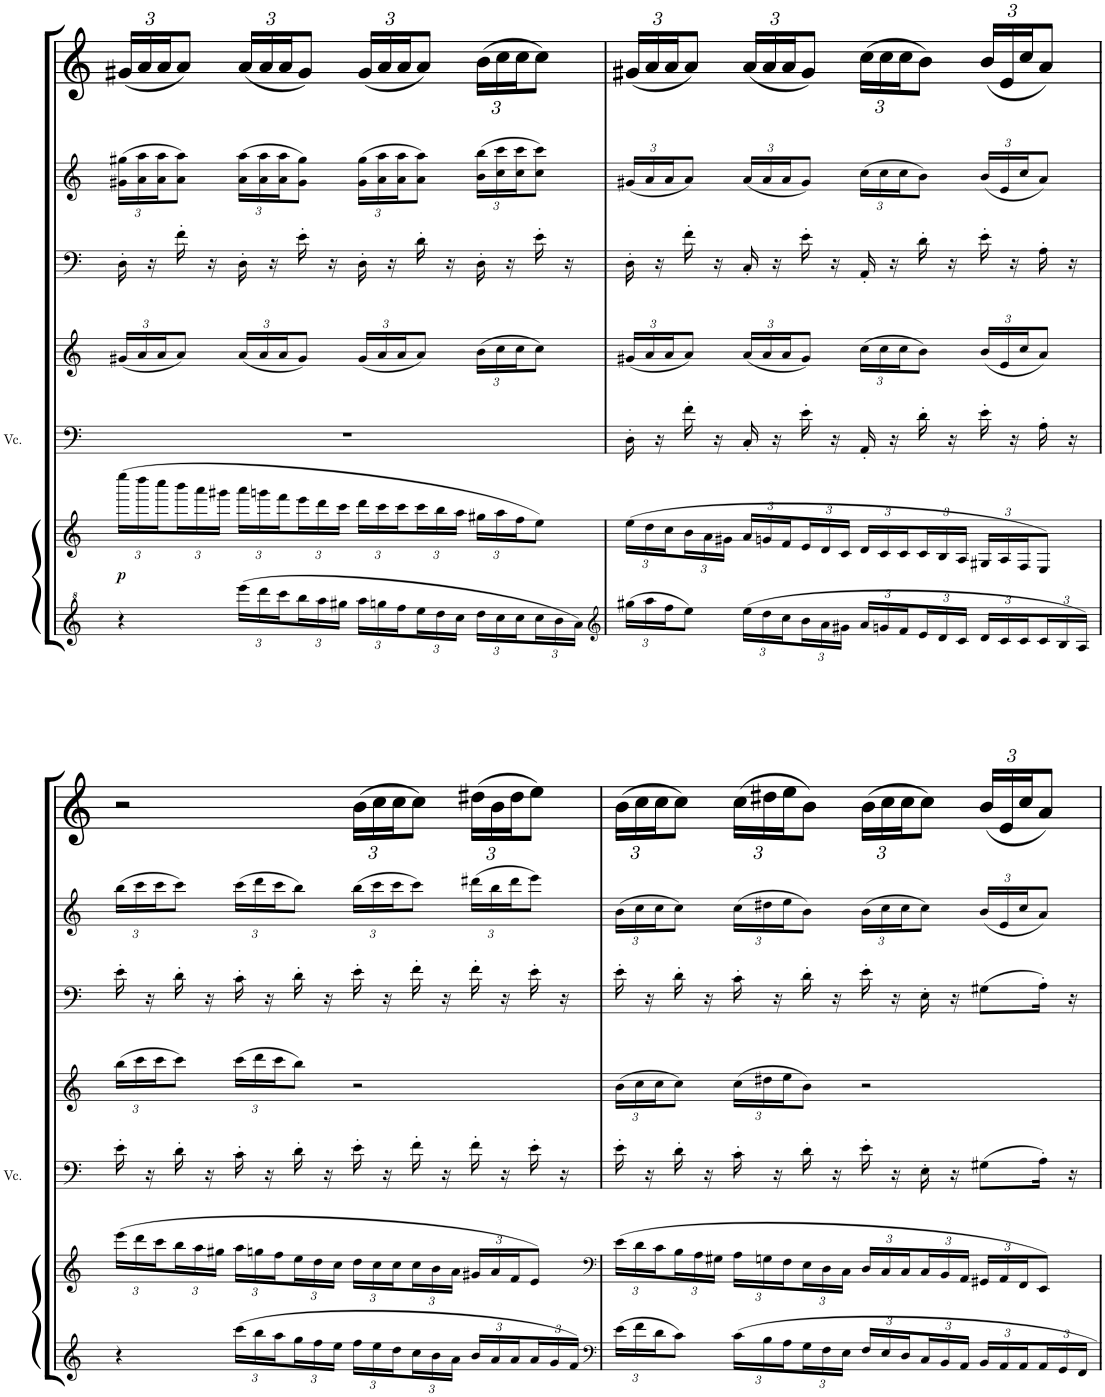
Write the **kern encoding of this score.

**kern	**kern	**dynam	**kern	**kern	**kern	**kern	**kern
*part5	*part5	*part5	*part4	*part3	*part2	*part2	*part1
*staff7	*staff6	*staff6/7	*staff5	*staff4	*staff3	*staff2	*staff1
*I"Piano	*	*	*I"Violonchelo	*I"Violín	*I"Piano	*	*I"Piano
*I'Pno	*	*	*I'Vc.	*I'Vln	*I'Pno	*	*I'Pno
!!LO:PB:g=z
*clefG^2	*clefG2	*	*clefF4	*clefG2	*clefF4	*clefG2	*clefG2
*k[]	*k[]	*	*k[]	*k[]	*k[]	*k[]	*k[]
*M4/4	*M4/4	*	*M4/4	*M4/4	*M4/4	*M4/4	*M4/4
*	*Xbrackettup	*	*	*Xbrackettup	*	*Xbrackettup	*Xbrackettup
=17	=17	=17	=17	=17	=17	=17	=17
!	!	!LO:DY:b	!	!	!	!	!
4r	(24eeee\LL	p	1r	(24g#X/LL	16D'\	(24g#X\ 24gg#X\LL	(24g#X/LL
.	24dddd\	.	.	24a/	.	24a\ 24aa\	24a/
.	.	.	.	.	16r	.	.
.	24cccc\	.	.	24a/J	.	24a\ 24aa\J	24a/J
.	24bbb\	.	.	8a/J)	16f'\	8a\ 8aa\J)	8a/J)
.	24aaa\	.	.	.	.	.	.
.	.	.	.	.	16r	.	.
.	24ggg#X\JJ	.	.	.	.	.	.
*Xbrackettup	*	*	*	*	*	*	*
24eeee\LL	24aaa\LL	.	.	(24a/LL	16D'\	(24a\ 24aa\LL	(24a/LL
24dddd\	24gggn\	.	.	24a/	.	24a\ 24aa\	24a/
.	.	.	.	.	16r	.	.
24cccc\	24fff\	.	.	24a/J	.	24a\ 24aa\J	24a/J
24bbb\	24eee\	.	.	8g#/J)	16e'\	8g#\ 8gg#\J)	8g#/J)
24aaa\	24ddd\	.	.	.	.	.	.
.	.	.	.	.	16r	.	.
24ggg#X\JJ	24ccc\JJ	.	.	.	.	.	.
24aaa\LL	24ddd\LL	.	.	(24g#/LL	16D'\	(24g#\ 24gg#\LL	(24g#/LL
24gggn\	24ccc\	.	.	24a/	.	24a\ 24aa\	24a/
.	.	.	.	.	16r	.	.
24fff\	24ccc\	.	.	24a/J	.	24a\ 24aa\J	24a/J
24eee\	24ccc\	.	.	8a/J)	16d'\	8a\ 8aa\J)	8a/J)
24ddd\	24bb\	.	.	.	.	.	.
.	.	.	.	.	16r	.	.
24ccc\JJ	24aa\JJ	.	.	.	.	.	.
24ddd\LL	24gg#X\LL	.	.	(24b\LL	16D'\	(24b\ 24bb\LL	(24b\LL
24ccc\	24aa\	.	.	24cc\	.	24cc\ 24ccc\	24cc\
.	.	.	.	.	16r	.	.
24ccc\	24ff\J	.	.	24cc\J	.	24cc\ 24ccc\J	24cc\J
24ccc\	8ee\J)	.	.	8cc\J)	16e'\	8cc\ 8ccc\J)	8cc\J)
24bb\	.	.	.	.	.	.	.
.	.	.	.	.	16r	.	.
24aa\JJ	.	.	.	.	.	.	.
=18	=18	=18	=18	=18	=18	=18	=18
*clefG2	*	*	*	*	*	*	*
24gg#X\LL	(24ee\LL	.	16D'\	(24g#X/LL	16D'\	(24g#X/LL	(24g#X/LL
24aa\	24dd\	.	.	24a/	.	24a/	24a/
.	.	.	16r	.	16r	.	.
24ff\J	24cc\	.	.	24a/J	.	24a/J	24a/J
8ee\J	24b\	.	16f'\	8a/J)	16f'\	8a/J)	8a/J)
.	24a\	.	.	.	.	.	.
.	.	.	16r	.	16r	.	.
.	24g#X\JJ	.	.	.	.	.	.
24ee\LL	24a/LL	.	16C'/	(24a/LL	16C'/	(24a/LL	(24a/LL
24dd\	24gn/	.	.	24a/	.	24a/	24a/
.	.	.	16r	.	16r	.	.
24cc\	24f/	.	.	24a/J	.	24a/J	24a/J
24b\	24e/	.	16e'\	8g#/J)	16e'\	8g#/J)	8g#/J)
24a\	24d/	.	.	.	.	.	.
.	.	.	16r	.	16r	.	.
24g#X\JJ	24c/JJ	.	.	.	.	.	.
24a/LL	24d/LL	.	16AA'/	(24cc\LL	16AA'/	(24cc\LL	(24cc\LL
24gn/	24c/	.	.	24cc\	.	24cc\	24cc\
.	.	.	16r	.	16r	.	.
24f/	24c/	.	.	24cc\J	.	24cc\J	24cc\J
24e/	24c/	.	16d'\	8b\J)	16d'\	8b\J)	8b\J)
24d/	24B/	.	.	.	.	.	.
.	.	.	16r	.	16r	.	.
24c/JJ	24A/JJ	.	.	.	.	.	.
24d/LL	24G#X/LL	.	16e'\	(24b/LL	16e'\	(24b/LL	(24b/LL
24c/	24A/	.	.	24e/	.	24e/	24e/
.	.	.	16r	.	16r	.	.
24c/	24F/J	.	.	24cc/J	.	24cc/J	24cc/J
24c/	8E/J)	.	16A'\	8a/J)	16A'\	8a/J)	8a/J)
24B/	.	.	.	.	.	.	.
.	.	.	16r	.	16r	.	.
24A/JJ	.	.	.	.	.	.	.
!!LO:LB:g=z
=19	=19	=19	=19	=19	=19	=19	=19
4r	(24eee\LL	.	16e'\	(24bb\LL	16e'\	(24bb\LL	2r
.	24ddd\	.	.	24ccc\	.	24ccc\	.
.	.	.	16r	.	16r	.	.
.	24ccc\	.	.	24ccc\J	.	24ccc\J	.
.	24bb\	.	16d'\	8ccc\J)	16d'\	8ccc\J)	.
.	24aa\	.	.	.	.	.	.
.	.	.	16r	.	16r	.	.
.	24gg#X\JJ	.	.	.	.	.	.
24ccc\LL	24aa\LL	.	16c'\	(24ccc\LL	16c'\	(24ccc\LL	.
24bb\	24ggn\	.	.	24ddd\	.	24ddd\	.
.	.	.	16r	.	16r	.	.
24aa\	24ff\	.	.	24ccc\J	.	24ccc\J	.
24gg\	24ee\	.	16d'\	8bb\J)	16d'\	8bb\J)	.
24ff\	24dd\	.	.	.	.	.	.
.	.	.	16r	.	16r	.	.
24ee\JJ	24cc\JJ	.	.	.	.	.	.
24ff\LL	24dd\LL	.	16e'\	2r	16e'\	(24bb\LL	(24b\LL
24ee\	24cc\	.	.	.	.	24ccc\	24cc\
.	.	.	16r	.	16r	.	.
24dd\	24cc\	.	.	.	.	24ccc\J	24cc\J
24cc\	24cc\	.	16f'\	.	16f'\	8ccc\J)	8cc\J)
24b\	24b\	.	.	.	.	.	.
.	.	.	16r	.	16r	.	.
24a\JJ	24a\JJ	.	.	.	.	.	.
24b/LL	24g#X/LL	.	16f'\	.	16f'\	(24ddd#X\LL	(24dd#X\LL
24a/	24a/	.	.	.	.	24bb\	24b\
.	.	.	16r	.	16r	.	.
24a/	24f/J	.	.	.	.	24ddd#\J	24dd#\J
24a/	8e/J)	.	16e'\	.	16e'\	8eee\J)	8ee\J)
24g/	.	.	.	.	.	.	.
.	.	.	16r	.	16r	.	.
24f/JJ	.	.	.	.	.	.	.
=20	=20	=20	=20	=20	=20	=20	=20
*clefF4	*clefF4	*	*	*	*	*	*
24e\LL	(24e\LL	.	16e'\	(24b\LL	16e'\	(24b\LL	(24b\LL
24f\	24d\	.	.	24cc\	.	24cc\	24cc\
.	.	.	16r	.	16r	.	.
24d\J	24c\	.	.	24cc\J	.	24cc\J	24cc\J
8c\J	24B\	.	16d'\	8cc\J)	16d'\	8cc\J)	8cc\J)
.	24A\	.	.	.	.	.	.
.	.	.	16r	.	16r	.	.
.	24G#X\JJ	.	.	.	.	.	.
24c\LL	24A\LL	.	16c'\	(24cc\LL	16c'\	(24cc\LL	(24cc\LL
24B\	24Gn\	.	.	24dd#X\	.	24dd#X\	24dd#X\
.	.	.	16r	.	16r	.	.
24A\	24F\	.	.	24ee\J	.	24ee\J	24ee\J
24G\	24E\	.	16d'\	8b\J)	16d'\	8b\J)	8b\J)
24F\	24D\	.	.	.	.	.	.
.	.	.	16r	.	16r	.	.
24E\JJ	24C\JJ	.	.	.	.	.	.
24F/LL	24D/LL	.	16e'\	2r	16e'\	(24b\LL	(24b\LL
24E/	24C/	.	.	.	.	24cc\	24cc\
.	.	.	16r	.	16r	.	.
24D/	24C/	.	.	.	.	24cc\J	24cc\J
24C/	24C/	.	16E'\	.	16E'\	8cc\J)	8cc\J)
24BB/	24BB/	.	.	.	.	.	.
.	.	.	16r	.	16r	.	.
24AA/JJ	24AA/JJ	.	.	.	.	.	.
24BB/LL	24GG#X/LL	.	(8G#X\L	.	8G#X\L	(24b/LL	(24b/LL
24AA/	24AA/	.	.	.	.	24e/	24e/
24AA/	24FF/J	.	.	.	.	24cc/J	24cc/J
24AA/	8EE/J)	.	16A'\Jk)	.	16A'\Jk	8a/J)	8a/J)
24GG/	.	.	.	.	.	.	.
.	.	.	16r	.	16r	.	.
24FF/JJ	.	.	.	.	.	.	.
=	=	=	=	=	=	=	=
*-	*-	*-	*-	*-	*-	*-	*-
